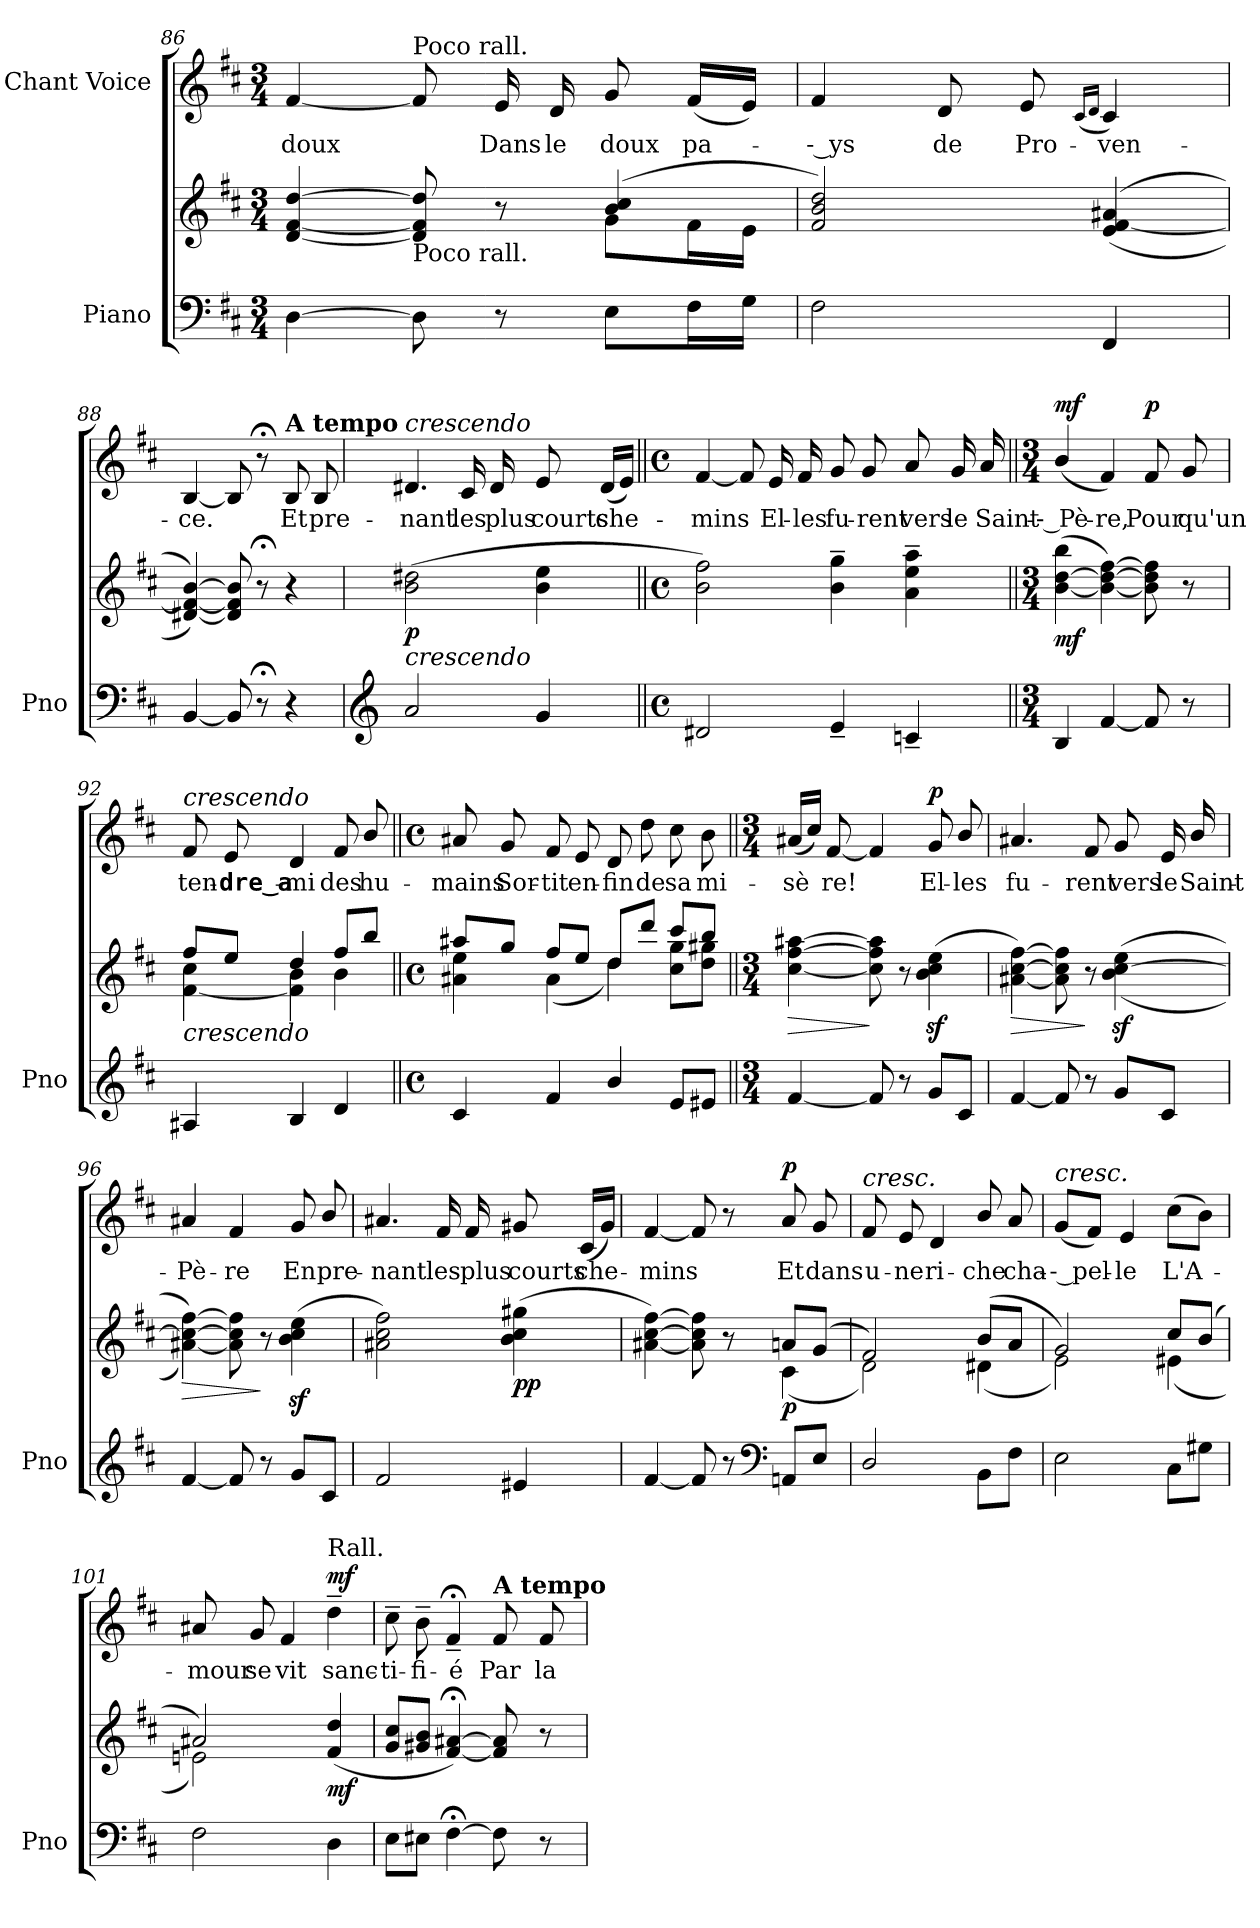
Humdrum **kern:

**kern	**kern	**dynam	**kern	**text	**dynam
*part2	*part2	*part2	*part1	*part1	*part1
*staff3	*staff2	*staff2/3	*staff1	*staff1	*staff1
*I"Piano	*	*	*I"Chant Voice	*	*
*I'Pno	*	*	*	*	*
*clefF4	*clefG2	*	*clefG2	*	*
*k[f#c#]	*k[f#c#]	*	*k[f#c#]	*	*
*M3/4	*M3/4	*	*M3/4	*	*
=86	=86	=86	=86	=86	=86
*	*^	*	*	*	*
!	!	!	!	!	!LO:LY:b	!
[4D\	[<4d/ [<4f#/ [4dd/	2ryy	.	[4f#/	doux	.
!	!	!	!	!LO:TX:a:t=Poco rall.	!	!
!	!LO:TX:b:t=Poco rall.	!	!	!	!	!
8D\]	8d/] 8f#/] 8dd/]	.	.	8f#/]	.	.
!	!	!	!	!	!LO:LY:b	!
8r	8r	.	.	16e/	Dans	.
!	!	!	!	!	!LO:LY:b	!
.	.	.	.	16d/	le	.
!	!	!	!	!	!LO:LY:b	!
8E\L	(4b/ 4cc#/	8g\L	.	8g/	doux	.
!	!	!	!	!	!LO:LY:b	!
16F#\L	.	16f#\L	.	(16f#/LL	pa-	.
16G\JJ	.	16e\JJ	.	16e/JJ)	.	.
!!LO:LB:g=z
=87	=87	=87	=87	=87	=87	=87
!	!	!	!	!	!LO:LY:b	!
*	*v	*v	*	*	*	*
2F#\	2f#/ 2b/ 2dd/)	.	4f#/	-- ys	.
!	!	!	!	!LO:LY:b	!
.	.	.	8d/	de	.
!	!	!	!	!LO:LY:b	!
.	.	.	8e/	Pro-	.
.	.	.	(16qc#/LL	.	.
.	.	.	16qd/JJ	.	.
!	!	!	!	!LO:LY:b	!
4FF#/	((<4e/ [4f#/ 4a#X/	.	4c#/)	-ven-	.
=88	=88	=88	=88	=88	=88
!	!	!	!	!LO:LY:b	!
[4BB/	[4d#X/ 4f#/_ [4b/))	.	[4B/	-ce.	.
8BB/]	8d#/] 8f#/] 8b/]	.	8B/]	.	.
8r;<	8r;<	.	8r;<	.	.
!	!	!	!LO:TX:a:B:t=A tempo	!	!
!	!	!	!	!LO:LY:b	!
4r	4r	.	8B/	Et	.
!	!	!	!	!LO:LY:b	!
.	.	.	8B/	pre-	.
=89	=89	=89	=89	=89	=89
*clefG2	*	*	*	*	*
!	!	!	!LO:TX:a:i:t=crescendo	!	!
!	!LO:TX:b:i:t=crescendo	!	!	!	!
!	!	!LO:DY:b	!	!LO:LY:b	!
2a/	(2b\ 2dd#X\	p	4.d#X/	-nant	.
!	!	!	!	!LO:LY:b	!
.	.	.	16c#/	les	.
!	!	!	!	!LO:LY:b	!
.	.	.	16d#/	plus	.
!	!	!	!	!LO:LY:b	!
4g/	4b\ 4ee\	.	8e/	courts	.
!	!	!	!	!LO:LY:b	!
.	.	.	(16d#/LL	che-	.
.	.	.	16e/JJ)	.	.
=90||	=90||	=90||	=90||	=90||	=90||
*M4/4	*M4/4	*	*M4/4	*	*
*met(c)	*met(c)	*	*met(c)	*	*
!	!	!	!	!LO:LY:b	!
2d#X/	2b\ 2ff#\)	.	[4f#/	-mins	.
.	.	.	8f#/]	.	.
!	!	!	!	!LO:LY:b	!
.	.	.	16e/	El-	.
!	!	!	!	!LO:LY:b	!
.	.	.	16f#/	-les	.
!	!	!	!	!LO:LY:b	!
4e~/	4b\~ 4gg\~	.	8g/	fu-	.
!	!	!	!	!LO:LY:b	!
.	.	.	8g/	-rent	.
!	!	!	!	!LO:LY:b	!
4cn~/	4a\~ 4ee\~ 4aa\~	.	8a/	vers	.
!	!	!	!	!LO:LY:b	!
.	.	.	16g/	le	.
!	!	!	!	!LO:LY:b	!
.	.	.	16a/	Saint-	.
!!LO:LB:g=z
=91||	=91||	=91||	=91||	=91||	=91||
*M3/4	*M3/4	*	*M3/4	*	*
!	!	!LO:DY:b	!	!LO:LY:b	!LO:DY:a
4B/	(>[4b\ [<4dd\ 4bb\	mf	(4b/	-- Pè-	mf
!	!	!	!	!LO:LY:b	!
[4f#/	4b\_ 4dd\_ [4ff#\)	.	4f#/)	-re,	.
!	!	!	!	!LO:LY:b	!LO:DY:a
8f#/]	8b\] 8dd\] 8ff#\]	.	8f#/	Pour	p
!	!	!	!	!LO:LY:b	!
8r	8r	.	8g/	qu'un	.
=92	=92	=92	=92	=92	=92
*	*^	*	*	*	*
!	!	!	!	!LO:TX:a:i:t=crescendo	!	!
!	!LO:TX:b:i:t=crescendo	!	!	!	!	!
!	!	!	!	!	!LO:LY:b	!
4A#X/	8ff#/L	[4f#\ 4cc#\	.	8f#/	ten-	.
!	!	!	!	!	!LO:LY:b	!
.	8ee/J	.	.	8e/	-dre‿a-	.
!	!	!	!	!	!LO:LY:b	!
4B/	4dd/	4f#\] 4b\	.	4d/	-mi	.
!	!	!	!	!	!LO:LY:b	!
4d/	8ff#/L	4b\	.	8f#/	des	.
!	!	!	!	!	!LO:LY:b	!
.	8bb/J	.	.	8b/	hu-	.
=93||	=93||	=93||	=93||	=93||	=93||	=93||
*M4/4	*M4/4	*	*	*M4/4	*	*
*met(c)	*met(c)	*	*	*met(c)	*	*
!	!	!	!	!	!LO:LY:b	!
4c#/	8aa#X/L	4a#X\ 4ee\	.	8a#X/	-mains	.
!	!	!	!	!	!LO:LY:b	!
.	8gg/J	.	.	8g/	Sor-	.
!	!	!	!	!	!LO:LY:b	!
4f#/	8ff#/L	(<4a#\	.	8f#/	-tit	.
!	!	!	!	!	!LO:LY:b	!
.	8ee/J	.	.	8e/	en-	.
!	!	!	!	!	!LO:LY:b	!
4b/	8dd/L	4dd\)	.	8d/	-fin	.
!	!	!	!	!	!LO:LY:b	!
.	8ddd/J	.	.	8dd\	de	.
!	!	!	!	!	!LO:LY:b	!
8e/L	8ccc#/L	8cc#\ 8gg\L	.	8cc#\	sa	.
!	!	!	!	!	!LO:LY:b	!
8e#X/J	8bb/J	8dd\ 8gg#X\J	.	8b\	mi-	.
*	*v	*v	*	*	*	*
=94||	=94||	=94||	=94||	=94||	=94||
*M3/4	*M3/4	*	*M3/4	*	*
*	*^	*	*	*	*
!	!	!	!LO:HP:b	!	!LO:LY:b	!
*	*v	*v	*	*	*	*
[4f#/	[4cc#\ [4ff#\ [4aa#X\	>	(16a#X/LL	-sè	.
.	.	.	16cc#/JJ)	.	.
!	!	!	!	!LO:LY:b	!
.	.	.	[8f#/	re!	.
8f#/]	8cc#\] 8ff#\] 8aa#\]	]	4f#/]	.	.
8r	8r	.	.	.	.
!	!	!	!	!LO:LY:b	!LO:DY:a
8g/L	(4b\z< 4cc#\z< 4ee\z<	.	8g/	El-	p
!	!	!	!	!LO:LY:b	!
8c#/J	.	.	8b/	-les	.
!!LO:LB:g=z
=95	=95	=95	=95	=95	=95
!	!	!LO:HP:b	!	!LO:LY:b	!
[4f#/	[4a#X\ [4cc#\ [4ff#\)	>	4.a#X/	fu-	.
8f#/]	8a#\] 8cc#\] 8ff#\]	.	.	.	.
!	!	!	!	!LO:LY:b	!
8r	8r	]	8f#/	-rent	.
!	!	!	!	!LO:LY:b	!
8g/L	((>4b\z< [4cc#\z< 4ee\z<	.	8g/	vers	.
!	!	!	!	!LO:LY:b	!
8c#/J	.	.	16e/	le	.
!	!	!	!	!LO:LY:b	!
.	.	.	16b/	Saint-	.
=96	=96	=96	=96	=96	=96
!	!	!LO:HP:b	!	!LO:LY:b	!
[4f#/	[4a#X\ 4cc#\_ [4ff#\))	>	4a#X/	-Pè-	.
!	!	!	!	!LO:LY:b	!
8f#/]	8a#\] 8cc#\] 8ff#\]	.	4f#/	-re	.
8r	8r	]	.	.	.
!	!	!	!	!LO:LY:b	!
8g/L	(4b\z< 4cc#\z< 4ee\z<	.	8g/	En	.
!	!	!	!	!LO:LY:b	!
8c#/J	.	.	8b/	pre-	.
=97	=97	=97	=97	=97	=97
!	!	!	!	!LO:LY:b	!
2f#/	2a#X\ 2cc#\ 2ff#\)	.	4.a#X/	-nant	.
!	!	!	!	!LO:LY:b	!
.	.	.	16f#/	les	.
!	!	!	!	!LO:LY:b	!
.	.	.	16f#/	plus	.
!	!	!LO:DY:b	!	!LO:LY:b	!
4e#X/	(4b\ 4cc#\ 4gg#X\	pp	8g#X/	courts	.
!	!	!	!	!LO:LY:b	!
.	.	.	(16c#/LL	che-	.
.	.	.	16g#/JJ)	.	.
=98	=98	=98	=98	=98	=98
*	*^	*	*	*	*
!	!	!	!	!	!LO:LY:b	!
[4f#/	[<4a#X\ [>4cc#\ [>4ff#\)	2ryy	.	[4f#/	-mins	.
8f#/]	8a#\] 8cc#\] 8ff#\]	.	.	8f#/]	.	.
8r	8r	.	.	8r	.	.
*clefF4	*	*	*	*	*	*
!	!	!	!LO:DY:b	!	!LO:LY:b	!LO:DY:a
8AAn/L	8an/L	(4c#\	p	8a/	Et	p
!	!	!	!	!	!LO:LY:b	!
8E/J	(8g/J	.	.	8g/	dans	.
=99	=99	=99	=99	=99	=99	=99
!	!	!	!	!LO:TX:a:i:t=cresc.	!	!
!	!	!	!	!	!LO:LY:b	!
2D/	2f#/)	2d\)	.	8f#/	u-	.
!	!	!	!	!	!LO:LY:b	!
.	.	.	.	8e/	-ne	.
!	!	!	!	!	!LO:LY:b	!
.	.	.	.	4d/	ri-	.
!	!	!	!	!	!LO:LY:b	!
8BB\L	(8b/L	(<4d#X\	.	8b/	-che	.
!	!	!	!	!	!LO:LY:b	!
8F#\J	8a/J	.	.	8a/	cha-	.
!!LO:PB:g=z
=100	=100	=100	=100	=100	=100	=100
!	!	!	!	!LO:TX:a:i:t=cresc.	!	!
!	!	!	!	!	!LO:LY:b	!
2E\	2g/)	2e\)	.	(8g/L	-- pel-	.
.	.	.	.	8f#/J)	.	.
!	!	!	!	!	!LO:LY:b	!
.	.	.	.	4e/	-le	.
!	!	!	!LO:DY:b	!	!LO:LY:b	!
!	!	!	!LO:DY:n=1:b	!	!	!
8C#\L	8cc#/L	(4e#X\	other-dynamics f	(8cc#\L	L'A-	.
8G#X\J	(8b/J	.	.	8b\J)	.	.
=101	=101	=101	=101	=101	=101	=101
!	!	!	!	!	!LO:LY:b	!
2F#\	2a#X/)	2en\)	.	8a#X/	-mour	.
!	!	!	!	!	!LO:LY:b	!
.	.	.	.	8g/	se	.
!	!	!	!	!	!LO:LY:b	!
.	.	.	.	4f#/	vit	.
!	!	!	!	!LO:TX:a:t=Rall.	!	!
!	!	!	!LO:DY:b	!	!LO:LY:b	!LO:DY:a
4D\	(<4f#/ 4dd/	4ryy	mf	4dd~\	sanc-	mf
=102	=102	=102	=102	=102	=102	=102
!	!	!	!	!	!LO:LY:b	!
*	*v	*v	*	*	*	*
8E\L	8g/ 8cc#/L	.	8cc#~\	-ti-	.
!	!	!	!	!LO:LY:b	!
8E#X\J	8g#X/ 8b/J	.	8b~\	-fi-	.
!	!	!	!	!LO:LY:b	!
[4F#;<\	[4f#/;< [4a#X/;<)	.	4f#;<~>/	-é	.
!	!	!	!LO:TX:a:B:t=A tempo	!	!
!	!	!	!	!LO:LY:b	!
8F#\]	8f#/] 8a#/]	.	8f#/	Par	.
!	!	!	!	!LO:LY:b	!
8r	8r	.	8f#/	la	.
=	=	=	=	=	=
*-	*-	*-	*-	*-	*-
